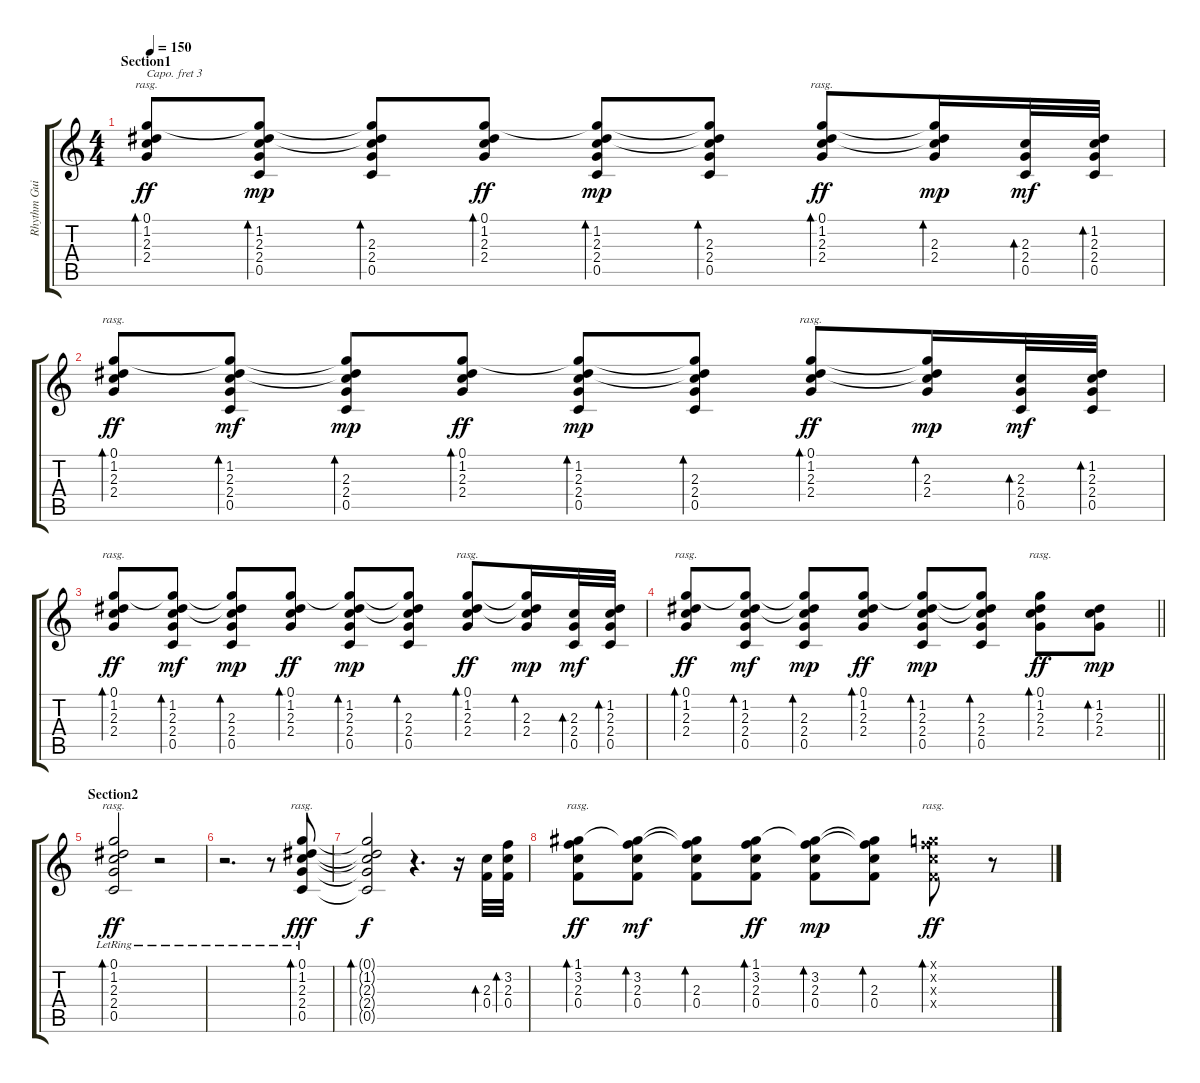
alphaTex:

\track ("Rhythm Guitar 1" "Rhythm Gui") {instrument acousticguitarnylon}
\staff {score tabs}
\capo 3
\tuning (E4 B3 G3 D3 A2 E2) {hide}
\ts (4 4)
\section ("" "Section1")
\tempo 150
\clef g2
\ks c
(0.1 1.2 2.3 2.4).8{bd 480 rasg ii dy ff instrument acousticguitarnylon} (0.1{t} 1.2 2.3 2.4 0.5).8{bd 60 dy mp} (0.1{t} 1.2{t} 2.3 2.4 0.5).8{bd 60} (0.1 1.2 2.3 2.4).8{bd 60 dy ff} (0.1{t} 1.2 2.3 2.4 0.5).8{bd 60 dy mp} (0.1{t} 1.2{t} 2.3 2.4 0.5).8{bd 60} (0.1 1.2 2.3 2.4).8{bd 120 rasg ii dy ff} (0.1{t} 1.2{t} 2.3 2.4).16{bd 120 dy mp} (2.3 2.4 0.5).32{bd 60 dy mf} (1.2 2.3 2.4 0.5).32{bd 60} |
(0.1 1.2 2.3 2.4).8{bd 480 rasg ii dy ff} (0.1{t} 1.2 2.3 2.4 0.5).8{bd 60 dy mf} (0.1{t} 1.2{t} 2.3 2.4 0.5).8{bd 60 dy mp} (0.1 1.2 2.3 2.4).8{bd 60 dy ff} (0.1{t} 1.2 2.3 2.4 0.5).8{bd 60 dy mp} (0.1{t} 1.2{t} 2.3 2.4 0.5).8{bd 60} (0.1 1.2 2.3 2.4).8{bd 120 rasg ii dy ff} (0.1{t} 1.2{t} 2.3 2.4).16{bd 120 dy mp} (2.3 2.4 0.5).32{bd 60 dy mf} (1.2 2.3 2.4 0.5).32{bd 60} |
(0.1 1.2 2.3 2.4).8{bd 480 rasg ii dy ff} (0.1{t} 1.2 2.3 2.4 0.5).8{bd 60 dy mf} (0.1{t} 1.2{t} 2.3 2.4 0.5).8{bd 60 dy mp} (0.1 1.2 2.3 2.4).8{bd 60 dy ff} (0.1{t} 1.2 2.3 2.4 0.5).8{bd 60 dy mp} (0.1{t} 1.2{t} 2.3 2.4 0.5).8{bd 60} (0.1 1.2 2.3 2.4).8{bd 120 rasg ii dy ff} (0.1{t} 1.2{t} 2.3 2.4).16{bd 120 dy mp} (2.3 2.4 0.5).32{bd 60 dy mf} (1.2 2.3 2.4 0.5).32{bd 60} |
\barLineRight lightlight
(0.1 1.2 2.3 2.4).8{bd 480 rasg ii dy ff} (0.1{t} 1.2 2.3 2.4 0.5).8{bd 60 dy mf} (0.1{t} 1.2{t} 2.3 2.4 0.5).8{bd 60 dy mp} (0.1 1.2 2.3 2.4).8{bd 60 dy ff} (0.1{t} 1.2 2.3 2.4 0.5).8{bd 60 dy mp} (0.1{t} 1.2{t} 2.3 2.4 0.5).8{bd 60} (0.1 1.2 2.3 2.4).8{bd 480 rasg ii dy ff} (1.2 2.3 2.4).8{bd 60 dy mp} |
\section ("" "Section2")
(0.1{lr} 1.2{lr} 2.3{lr} 2.4{lr} 0.5{lr}).2{bd 120 rasg ii dy ff} r.2 |
r.2{d} r.8 (0.1{lr} 1.2{lr} 2.3{lr} 2.4{lr} 0.5{lr}).8{bd 480 rasg ii dy fff} |
(0.1{t} 1.2{t} 2.3{t} 2.4{t} 0.5{t}).2{bd 480 dy f} r.4{d} r.16 (2.3 0.4).32{bd 60} (3.2 2.3 0.4).32{bd 60} |
(1.1 3.2 2.3 0.4).8{bd 120 rasg ii dy ff} (1.1{t} 3.2 2.3 0.4).8{bd 60 dy mf} (1.1{t} 3.2{t} 2.3 0.4).8{bd 60} (1.1 3.2 2.3 0.4).8{bd 60 dy ff} (1.1{t} 3.2 2.3 0.4).8{bd 60 dy mp} (1.1{t} 3.2{t} 2.3 0.4).8{bd 60} (0.1{x} 3.2{x} 2.3{x} 0.4{x}).8{bd 60 rasg ii dy ff} r.8
